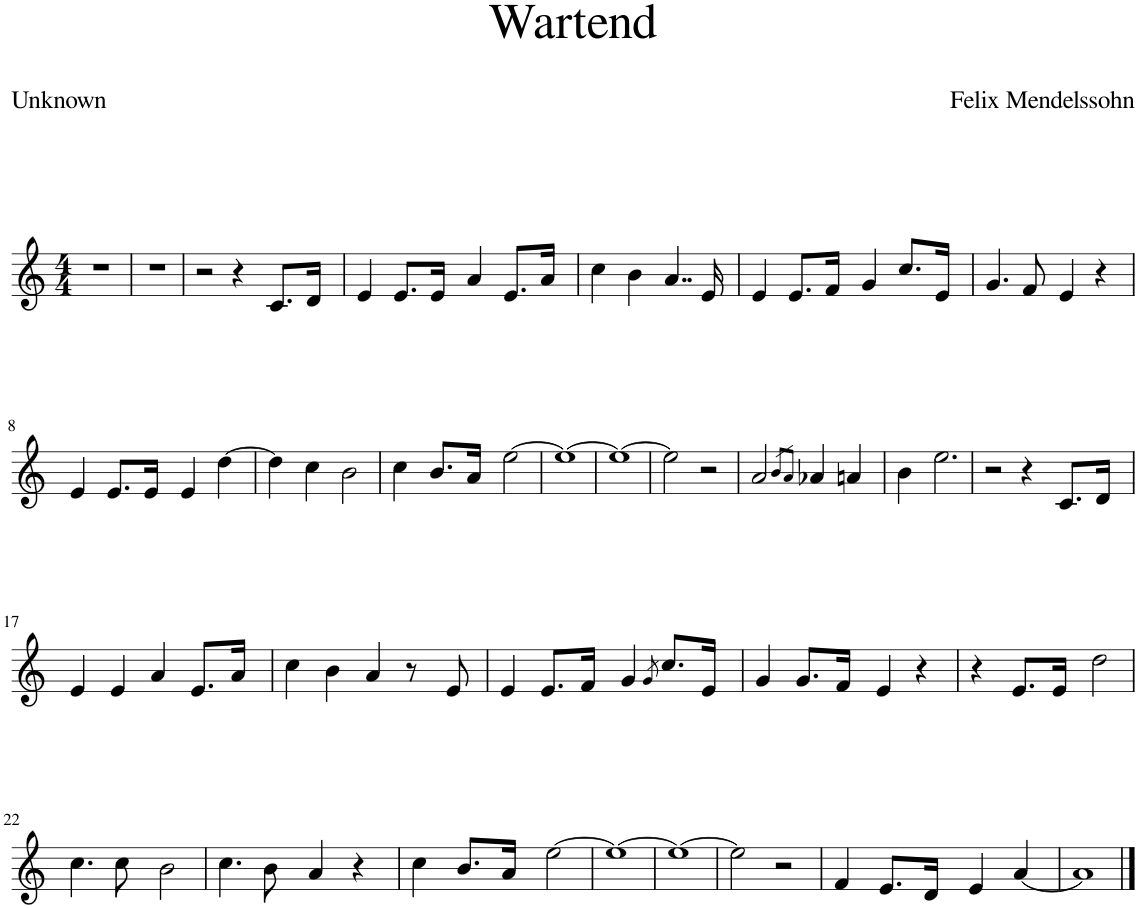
**kern
*part1
*staff1
*I"Piano
*I'Pno
*clefG2
*k[]
*M4/4
=1
1r
=2
1r
=3
2r
4r
8.c/L
16d/Jk
=4
4e/
8.e/L
16e/Jk
4a/
8.e/L
16a/Jk
=5
4cc\
4b\
4..a/
16e/
=6
4e/
8.e/L
16f/Jk
4g/
8.cc/L
16e/Jk
=7
4.g/
8f/
4e/
4r
!!LO:LB:g=z
=8
4e/
8.e/L
16e/Jk
4e/
[4dd\
=9
4dd\]
4cc\
2b\
=10
4cc\
8.b/L
16a/Jk
[2ee\
=11
1ee_
=12
1ee_
=13
2ee\]
2r
=14
2a/
8qb/L
8qa/J
4a-X/
4an/
=15
4b\
2.ee\
=16
2r
4r
8.c/L
16d/Jk
!!LO:LB:g=z
=17
4e/
4e/
4a/
8.e/L
16a/Jk
=18
4cc\
4b\
4a/
8r
8e/
=19
4e/
8.e/L
16f/Jk
4g/
8qg/
8.cc/L
16e/Jk
=20
4g/
8.g/L
16f/Jk
4e/
4r
=21
4r
8.e/L
16e/Jk
2dd\
!!LO:LB:g=z
=22
4.cc\
8cc\
2b\
=23
4.cc\
8b\
4a/
4r
=24
4cc\
8.b/L
16a/Jk
[2ee\
=25
1ee_
=26
1ee_
=27
2ee\]
2r
=28
4f/
8.e/L
16d/Jk
4e/
[4a/
=29
1a]
==
*-
